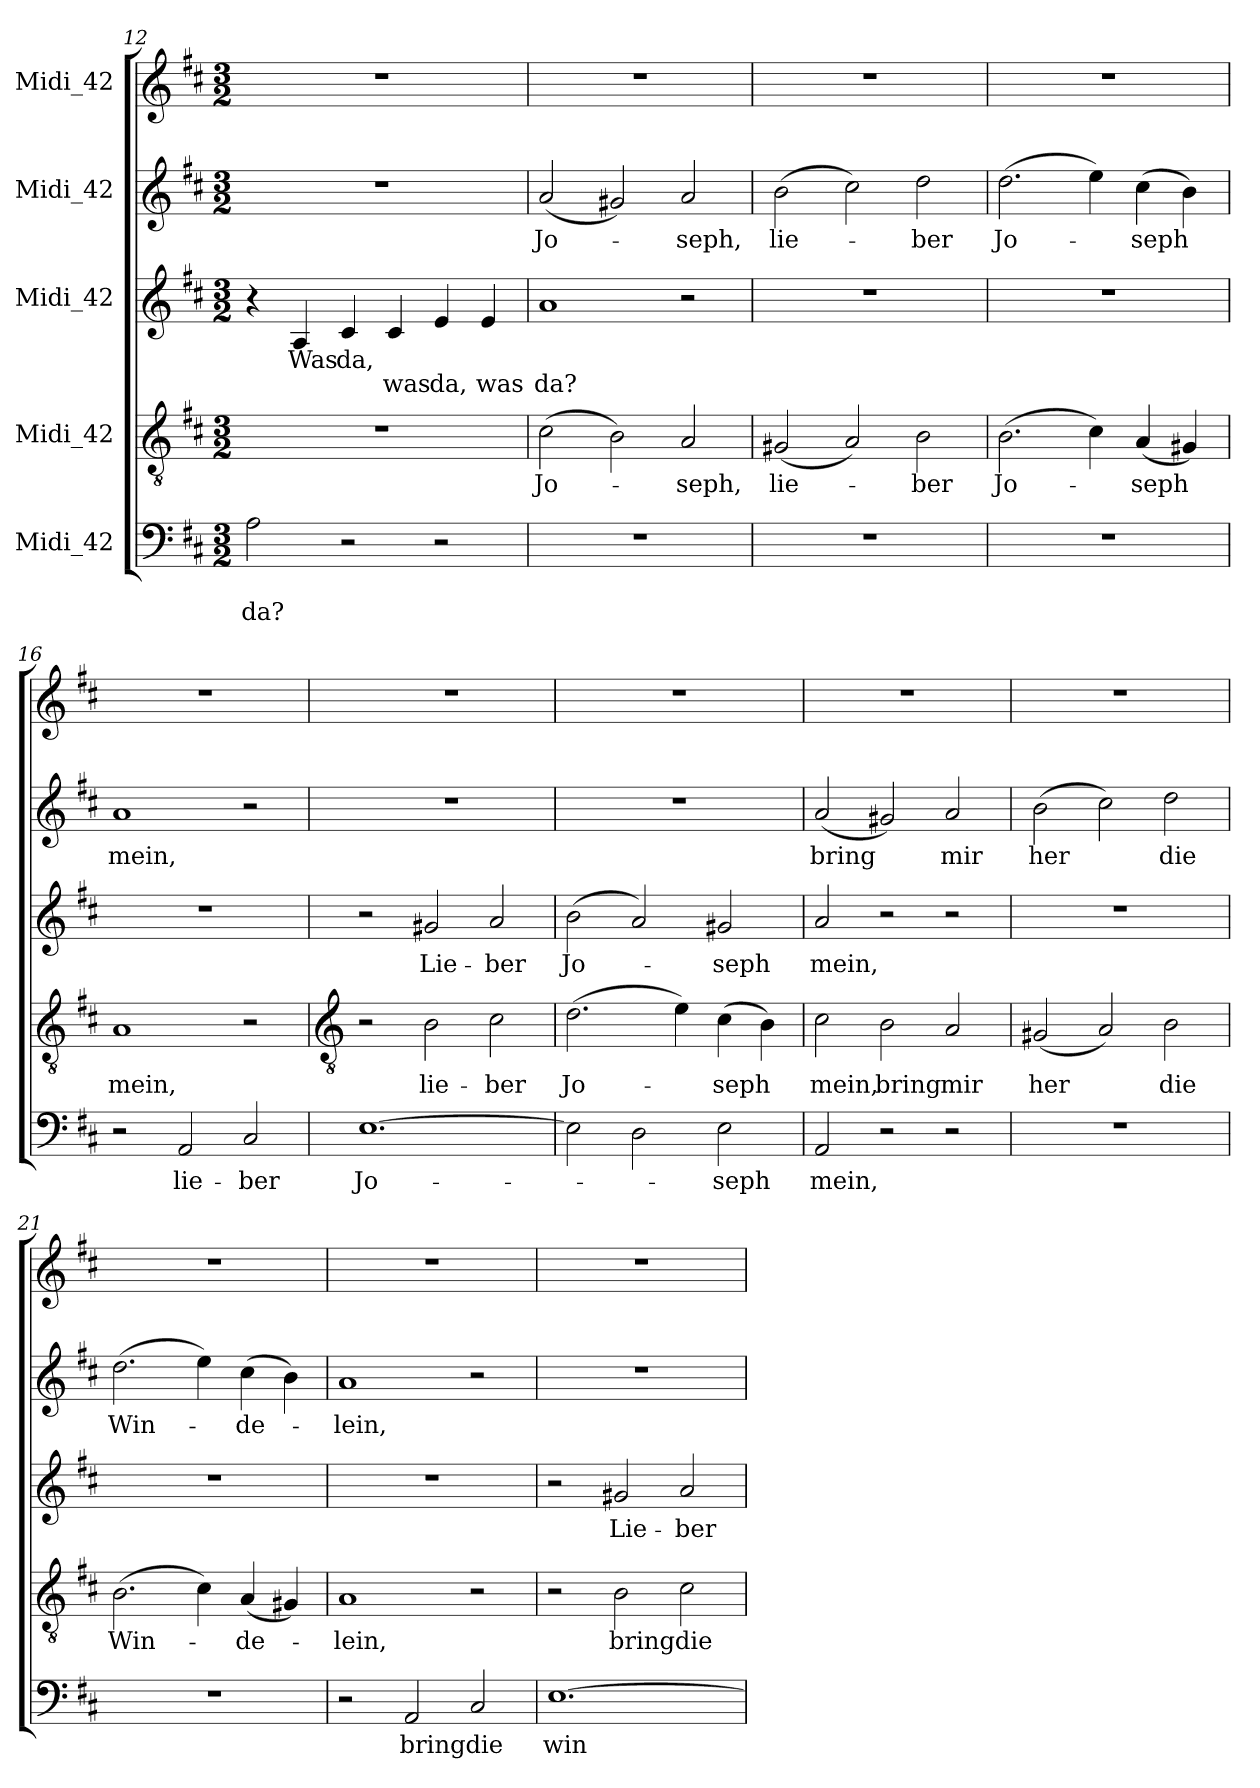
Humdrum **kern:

**kern	**text	**text	**kern	**text	**kern	**text	**text	**kern	**text	**kern
*part5	*part5	*part5	*part4	*part4	*part3	*part3	*part3	*part2	*part2	*part1
*staff5	*staff5	*staff5	*staff4	*staff4	*staff3	*staff3	*staff3	*staff2	*staff2	*staff1
*I"Midi_42	*	*	*I"Midi_42	*	*I"Midi_42	*	*	*I"Midi_42	*	*I"Midi_42
*clefF4	*	*	*clefGv2	*	*clefG2	*	*	*clefG2	*	*clefG2
*k[f#c#]	*	*	*k[f#c#]	*	*k[f#c#]	*	*	*k[f#c#]	*	*k[f#c#]
*D:	*	*	*D:	*	*D:	*	*	*D:	*	*D:
*M3/2	*	*	*M3/2	*	*M3/2	*	*	*M3/2	*	*M3/2
=12	=12	=12	=12	=12	=12	=12	=12	=12	=12	=12
!	!	!LO:LY:b	!LO:N:vis=1	!	!	!	!	!LO:N:vis=1	!	!LO:N:vis=1
2A	.	da?	1.r	.	4r	.	.	1.r	.	1.r
!	!	!	!	!	!	!LO:LY:b	!	!	!	!
.	.	.	.	.	4A	Was	.	.	.	.
!	!	!	!	!	!	!LO:LY:b	!	!	!	!
2r	.	.	.	.	4c#	da,	.	.	.	.
!	!	!	!	!	!	!	!LO:LY:b	!	!	!
.	.	.	.	.	4c#	.	was	.	.	.
!	!	!	!	!	!	!	!LO:LY:b	!	!	!
2r	.	.	.	.	4e	.	da,	.	.	.
!	!	!	!	!	!	!	!LO:LY:b	!	!	!
.	.	.	.	.	4e	.	was	.	.	.
=13	=13	=13	=13	=13	=13	=13	=13	=13	=13	=13
!LO:N:vis=1	!	!	!	!LO:LY:b	!	!	!LO:LY:b	!	!LO:LY:b	!LO:N:vis=1
1.r	.	.	(>2c#	Jo-	1a	.	da?	(<2a	Jo-	1.r
.	.	.	2B)	.	.	.	.	2g#X)	.	.
!	!	!	!	!LO:LY:b	!	!	!	!	!LO:LY:b	!
.	.	.	2A	-seph,	2r	.	.	2a	-seph,	.
=14	=14	=14	=14	=14	=14	=14	=14	=14	=14	=14
!LO:N:vis=1	!	!	!	!LO:LY:b	!LO:N:vis=1	!	!	!	!LO:LY:b	!LO:N:vis=1
1.r	.	.	(<2G#X	lie-	1.r	.	.	(>2b	lie-	1.r
.	.	.	2A)	.	.	.	.	2cc#)	.	.
!	!	!	!	!LO:LY:b	!	!	!	!	!LO:LY:b	!
.	.	.	2B	-ber	.	.	.	2dd	-ber	.
=15	=15	=15	=15	=15	=15	=15	=15	=15	=15	=15
!LO:N:vis=1	!	!	!	!LO:LY:b	!LO:N:vis=1	!	!	!	!LO:LY:b	!LO:N:vis=1
1.r	.	.	(>2.B	Jo-	1.r	.	.	(>2.dd	Jo-	1.r
.	.	.	4c#)	.	.	.	.	4ee)	.	.
!	!	!	!	!LO:LY:b	!	!	!	!	!LO:LY:b	!
.	.	.	(<4A	-seph	.	.	.	(>4cc#	-seph	.
.	.	.	4G#X)	.	.	.	.	4b)	.	.
=16	=16	=16	=16	=16	=16	=16	=16	=16	=16	=16
!	!	!	!	!LO:LY:b	!LO:N:vis=1	!	!	!	!LO:LY:b	!LO:N:vis=1
2r	.	.	1A	mein,	1.r	.	.	1a	mein,	1.r
!	!LO:LY:b	!	!	!	!	!	!	!	!	!
2AA	lie-	.	.	.	.	.	.	.	.	.
!	!LO:LY:b	!	!	!	!	!	!	!	!	!
2C#	-ber	.	2r	.	.	.	.	2r	.	.
!!LO:LB:g=z
=17	=17	=17	=17	=17	=17	=17	=17	=17	=17	=17
*	*	*	*clefGv2	*	*	*	*	*	*	*
!	!LO:LY:b	!	!	!	!	!	!	!LO:N:vis=1	!	!LO:N:vis=1
[1.E	Jo-	.	2r	.	2r	.	.	1.r	.	1.r
!	!	!	!	!LO:LY:b	!	!LO:LY:b	!	!	!	!
.	.	.	2B	lie-	2g#X	Lie-	.	.	.	.
!	!	!	!	!LO:LY:b	!	!LO:LY:b	!	!	!	!
.	.	.	2c#	-ber	2a	-ber	.	.	.	.
=18	=18	=18	=18	=18	=18	=18	=18	=18	=18	=18
!	!	!	!	!LO:LY:b	!	!LO:LY:b	!	!LO:N:vis=1	!	!LO:N:vis=1
2E]	.	.	(>2.d	Jo-	(>2b	Jo-	.	1.r	.	1.r
2D	.	.	.	.	2a)	.	.	.	.	.
.	.	.	4e)	.	.	.	.	.	.	.
!	!LO:LY:b	!	!	!LO:LY:b	!	!LO:LY:b	!	!	!	!
2E	-seph	.	(>4c#	-seph	2g#X	-seph	.	.	.	.
.	.	.	4B)	.	.	.	.	.	.	.
=19	=19	=19	=19	=19	=19	=19	=19	=19	=19	=19
!	!LO:LY:b	!	!	!LO:LY:b	!	!LO:LY:b	!	!	!LO:LY:b	!LO:N:vis=1
2AA	mein,	.	2c#	mein,	2a	mein,	.	(<2a	bring	1.r
!	!	!	!	!LO:LY:b	!	!	!	!	!	!
2r	.	.	2B	bring	2r	.	.	2g#X)	.	.
!	!	!	!	!LO:LY:b	!	!	!	!	!LO:LY:b	!
2r	.	.	2A	mir	2r	.	.	2a	mir	.
=20	=20	=20	=20	=20	=20	=20	=20	=20	=20	=20
!LO:N:vis=1	!	!	!	!LO:LY:b	!LO:N:vis=1	!	!	!	!LO:LY:b	!LO:N:vis=1
1.r	.	.	(<2G#X	her	1.r	.	.	(>2b	her	1.r
.	.	.	2A)	.	.	.	.	2cc#)	.	.
!	!	!	!	!LO:LY:b	!	!	!	!	!LO:LY:b	!
.	.	.	2B	die	.	.	.	2dd	die	.
=21	=21	=21	=21	=21	=21	=21	=21	=21	=21	=21
!LO:N:vis=1	!	!	!	!LO:LY:b	!LO:N:vis=1	!	!	!	!LO:LY:b	!LO:N:vis=1
1.r	.	.	(>2.B	Win-	1.r	.	.	(>2.dd	Win-	1.r
.	.	.	4c#)	.	.	.	.	4ee)	.	.
!	!	!	!	!LO:LY:b	!	!	!	!	!LO:LY:b	!
.	.	.	(<4A	-de-	.	.	.	(>4cc#	-de-	.
.	.	.	4G#X)	.	.	.	.	4b)	.	.
=22	=22	=22	=22	=22	=22	=22	=22	=22	=22	=22
!	!	!	!	!LO:LY:b	!LO:N:vis=1	!	!	!	!LO:LY:b	!LO:N:vis=1
2r	.	.	1A	-lein,	1.r	.	.	1a	-lein,	1.r
!	!LO:LY:b	!	!	!	!	!	!	!	!	!
2AA	bring	.	.	.	.	.	.	.	.	.
!	!LO:LY:b	!	!	!	!	!	!	!	!	!
2C#	die	.	2r	.	.	.	.	2r	.	.
=23	=23	=23	=23	=23	=23	=23	=23	=23	=23	=23
!	!LO:LY:b	!	!	!	!	!	!	!LO:N:vis=1	!	!LO:N:vis=1
[1.E	win-	.	2r	.	2r	.	.	1.r	.	1.r
!	!	!	!	!LO:LY:b	!	!LO:LY:b	!	!	!	!
.	.	.	2B	bring	2g#X	Lie-	.	.	.	.
!	!	!	!	!LO:LY:b	!	!LO:LY:b	!	!	!	!
.	.	.	2c#	die	2a	-ber	.	.	.	.
=	=	=	=	=	=	=	=	=	=	=
*-	*-	*-	*-	*-	*-	*-	*-	*-	*-	*-
